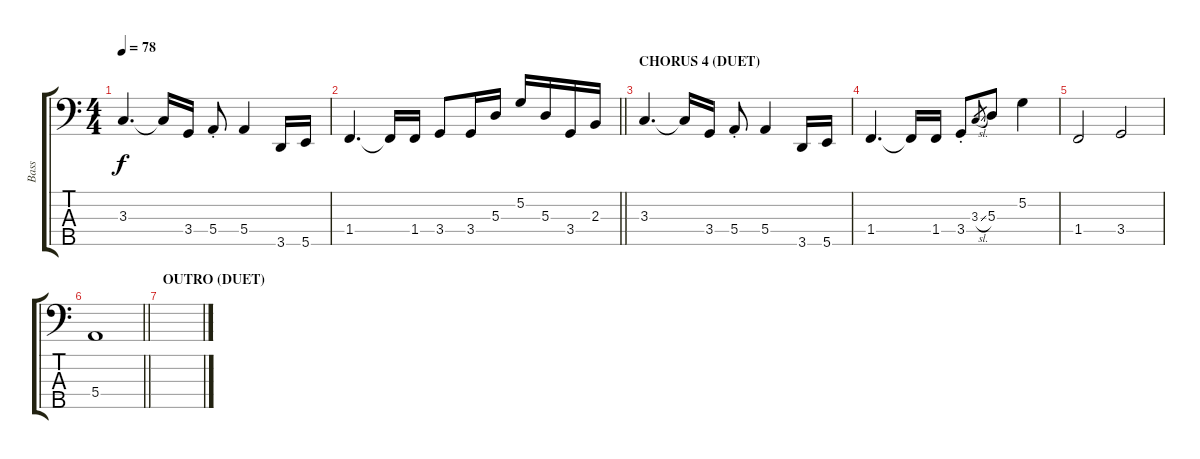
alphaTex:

\track ("Bass" "Bass") {instrument electricbassfinger}
\staff {score tabs}
\tuning (G2 D2 A1 E1 B0) {hide}
\ts (4 4)
\tempo 78
\clef f4
\ks c
3.3.4{d dy f} 3.3{t}.16 3.4.16 5.4{st}.8 5.4.4 3.5.16 5.5.16 |
\barLineRight lightlight
1.4.4{d} 1.4{t}.16 1.4.16 3.4.8 3.4.16 5.3.16 5.2.16 5.3.16 3.4.16 2.3.16 |
\section ("" "CHORUS 4 (DUET)")
3.3.4{d} 3.3{t}.16 3.4.16 5.4{st}.8 5.4.4 3.5.16 5.5.16 |
1.4.4{d} 1.4{t}.16 1.4.16 3.4{st}.8 3.3{sl}.8{gr} 5.3.8 5.2.4 |
1.4.2 3.4.2 |
\barLineRight lightlight
5.4.1 |
\section ("" "OUTRO (DUET)")
